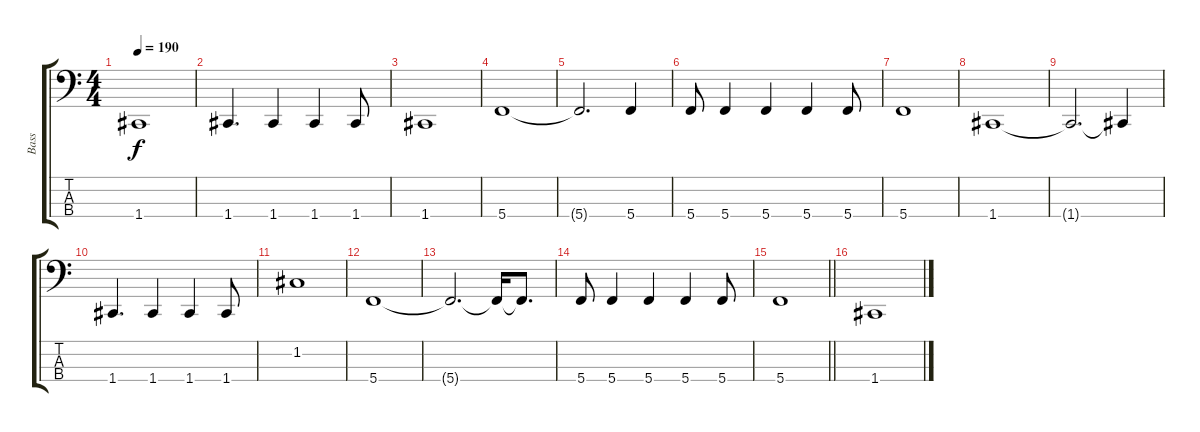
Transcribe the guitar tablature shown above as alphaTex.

\track ("Bass" "Bass") {instrument electricbassfinger}
\staff {score tabs}
\tuning (F2 C2 G1 C1) {hide}
\ts (4 4)
\tempo 190
\clef f4
\ks c
1.4{t}.1{dy f} |
1.4.4{d} 1.4.4 1.4.4 1.4.8 |
1.4.1 |
5.4.1 |
5.4{t}.2{d} 5.4.4 |
5.4.8 5.4.4 5.4.4 5.4.4 5.4.8 |
5.4.1 |
1.4.1 |
1.4{t}.2{d} 1.4{t}.4 |
1.4.4{d} 1.4.4 1.4.4 1.4.8 |
1.2.1 |
5.4.1 |
5.4{t}.2{d} 5.4{t}.16 5.4{t}.8{d} |
5.4.8 5.4.4 5.4.4 5.4.4 5.4.8 |
\barLineRight lightlight
5.4.1 |
1.4.1
